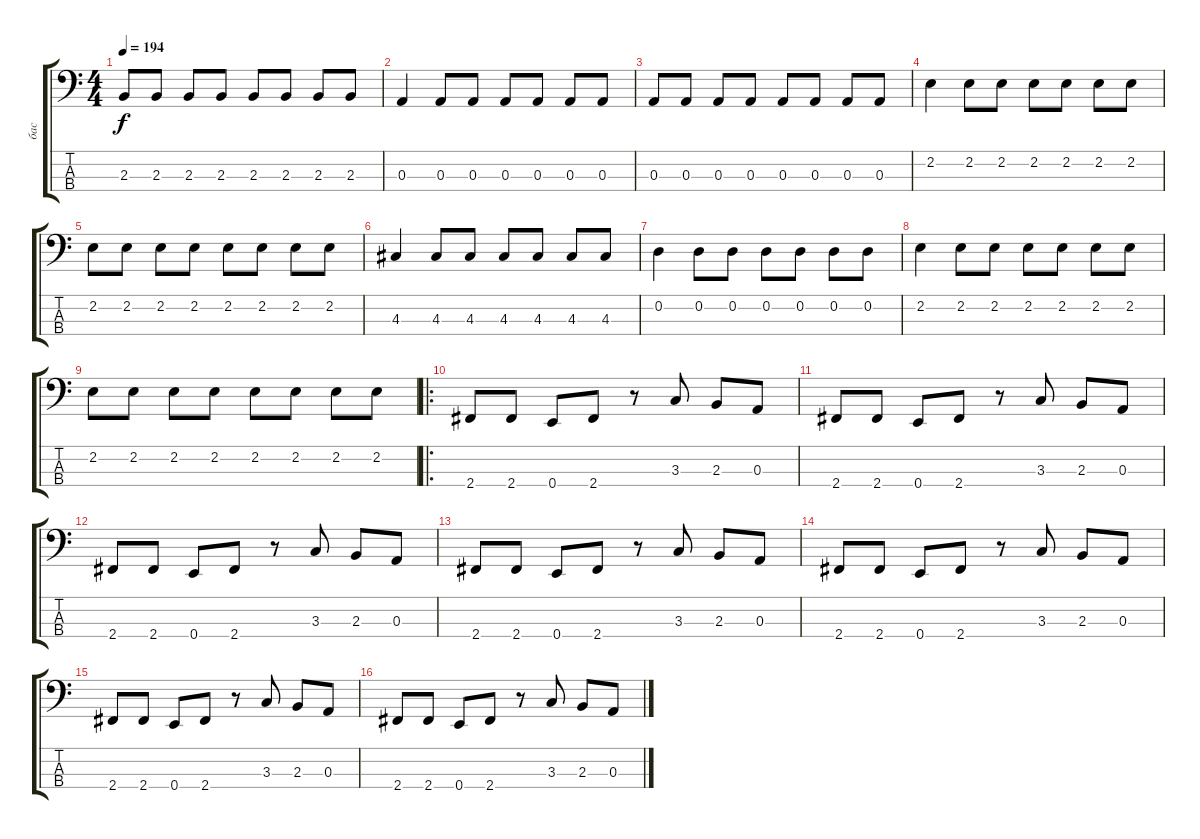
\track ("бас" "бас") {instrument electricbasspick}
\staff {score tabs}
\tuning (G2 D2 A1 E1) {hide}
\ts (4 4)
\tempo 194
\clef f4
\ks c
2.3.8{dy f} 2.3.8 2.3.8 2.3.8 2.3.8 2.3.8 2.3.8 2.3.8 |
0.3.4 0.3.8 0.3.8 0.3.8 0.3.8 0.3.8 0.3.8 |
0.3.8 0.3.8 0.3.8 0.3.8 0.3.8 0.3.8 0.3.8 0.3.8 |
2.2.4 2.2.8 2.2.8 2.2.8 2.2.8 2.2.8 2.2.8 |
2.2.8 2.2.8 2.2.8 2.2.8 2.2.8 2.2.8 2.2.8 2.2.8 |
4.3.4 4.3.8 4.3.8 4.3.8 4.3.8 4.3.8 4.3.8 |
0.2.4 0.2.8 0.2.8 0.2.8 0.2.8 0.2.8 0.2.8 |
2.2.4 2.2.8 2.2.8 2.2.8 2.2.8 2.2.8 2.2.8 |
2.2.8 2.2.8 2.2.8 2.2.8 2.2.8 2.2.8 2.2.8 2.2.8 |
\ro
2.4.8 2.4.8 0.4.8 2.4.8 r.8 3.3.8 2.3.8 0.3.8 |
2.4.8 2.4.8 0.4.8 2.4.8 r.8 3.3.8 2.3.8 0.3.8 |
2.4.8 2.4.8 0.4.8 2.4.8 r.8 3.3.8 2.3.8 0.3.8 |
2.4.8 2.4.8 0.4.8 2.4.8 r.8 3.3.8 2.3.8 0.3.8 |
2.4.8 2.4.8 0.4.8 2.4.8 r.8 3.3.8 2.3.8 0.3.8 |
2.4.8 2.4.8 0.4.8 2.4.8 r.8 3.3.8 2.3.8 0.3.8 |
2.4.8 2.4.8 0.4.8 2.4.8 r.8 3.3.8 2.3.8 0.3.8
